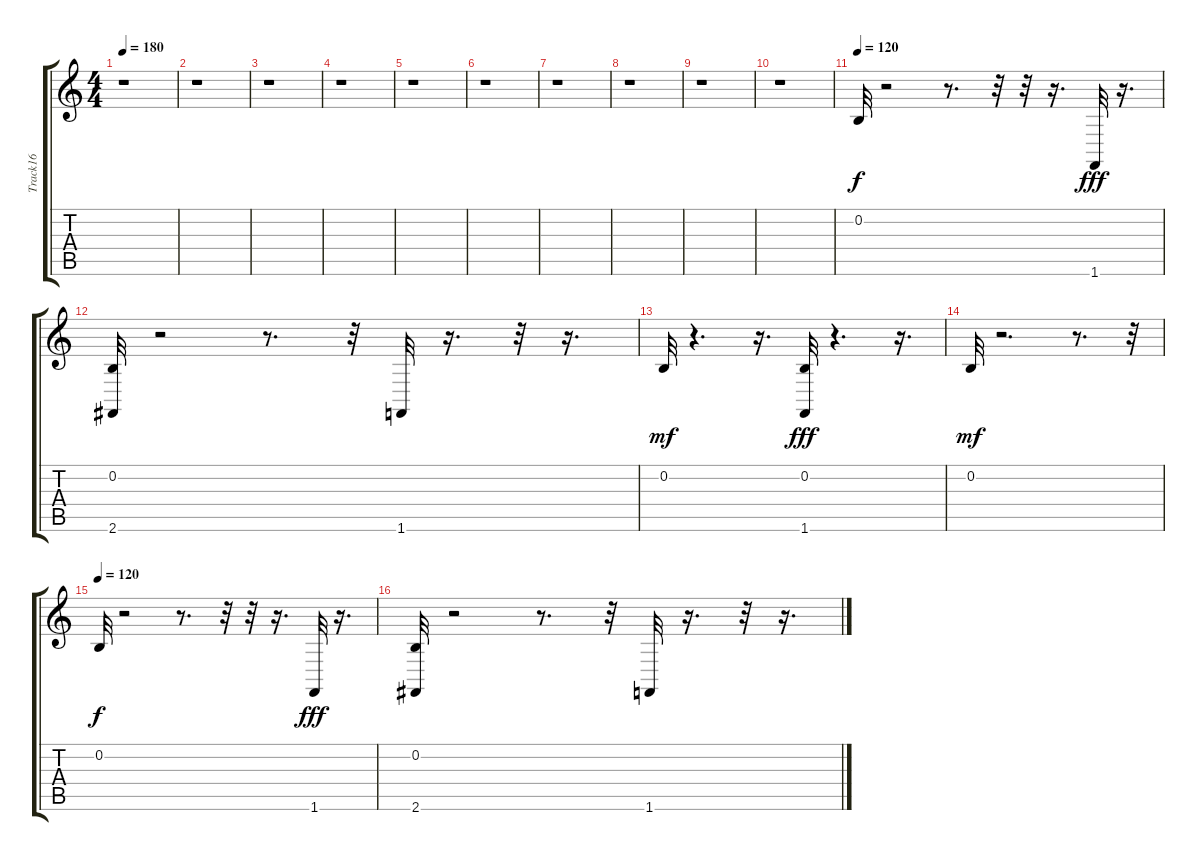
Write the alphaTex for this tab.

\track ("Track16" "Track16") {instrument stringensemble1}
\staff {score tabs}
\tuning (E4 B3 G3 D3 A2 E2) {hide}
\ts (4 4)
\tempo 180
\clef g2
\ks c
r.1{dy fff} |
r.1 |
r.1 |
r.1 |
r.1 |
r.1 |
r.1 |
r.1 |
r.1 |
r.1 |
\tempo 120
0.2.32{dy f} r.2 r.8{d} r.32 r.32 r.16{d} 1.6.32{dy fff} r.16{d} |
(0.2 2.6).32 r.2 r.8{d} r.32 1.6.32 r.16{d} r.32 r.16{d} |
0.2.32{dy mf} r.4{d} r.16{d} (0.2 1.6).32{dy fff} r.4{d} r.16{d} |
0.2.32{dy mf} r.2{d} r.8{d} r.32 |
\tempo 120
0.2.32{dy f} r.2 r.8{d} r.32 r.32 r.16{d} 1.6.32{dy fff} r.16{d} |
(0.2 2.6).32 r.2 r.8{d} r.32 1.6.32 r.16{d} r.32 r.16{d}
